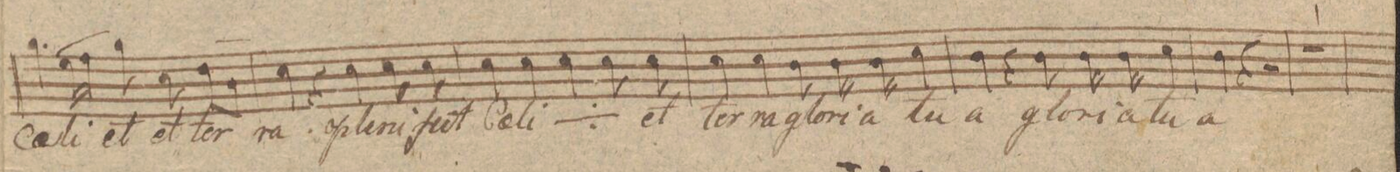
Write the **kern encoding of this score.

**kern	**text	**dynam
*I"Basso	*	*
*clefF4	*	*
*k[f#c#g#d#]	*	*
*met(c)	*	*
*M4/4	*	*
4.B\	cae-	.
(16G#\LL	-li	.
16A\JJ)	.	.
8B\	et	.
8E\	et	.
8F#\L	ter-	.
8D#\J	.	.
=16	=16	=16
4E\	-ra	.
4r	.	.
4E\	ple-	.
8E\	-ni	.
8E\	sunt	.
=17	=17	=17
4E\	cae-	.
4E\	-li	.
4E\	{cae-	.
8E\	-li}	.
8E\	et	.
=18	=18	=18
4E\	ter-	.
4E\	-ra	.
8D#\	glo-	.
16D#\	-ri-	.
16D#\	-a	.
4E\	tu-	.
=19	=19	=19
4D#\	-a	.
4r	.	.
8D#\	glo-	.
16D#\	-ri-	.
16D#\	-a	.
4E\	tu-	.
=20	=20	=20
4D#\	-a	.
4r	.	.
2r	.	.
=21	=21	=21
1r	.	.
=22	=22	=22
*-	*-	*-
